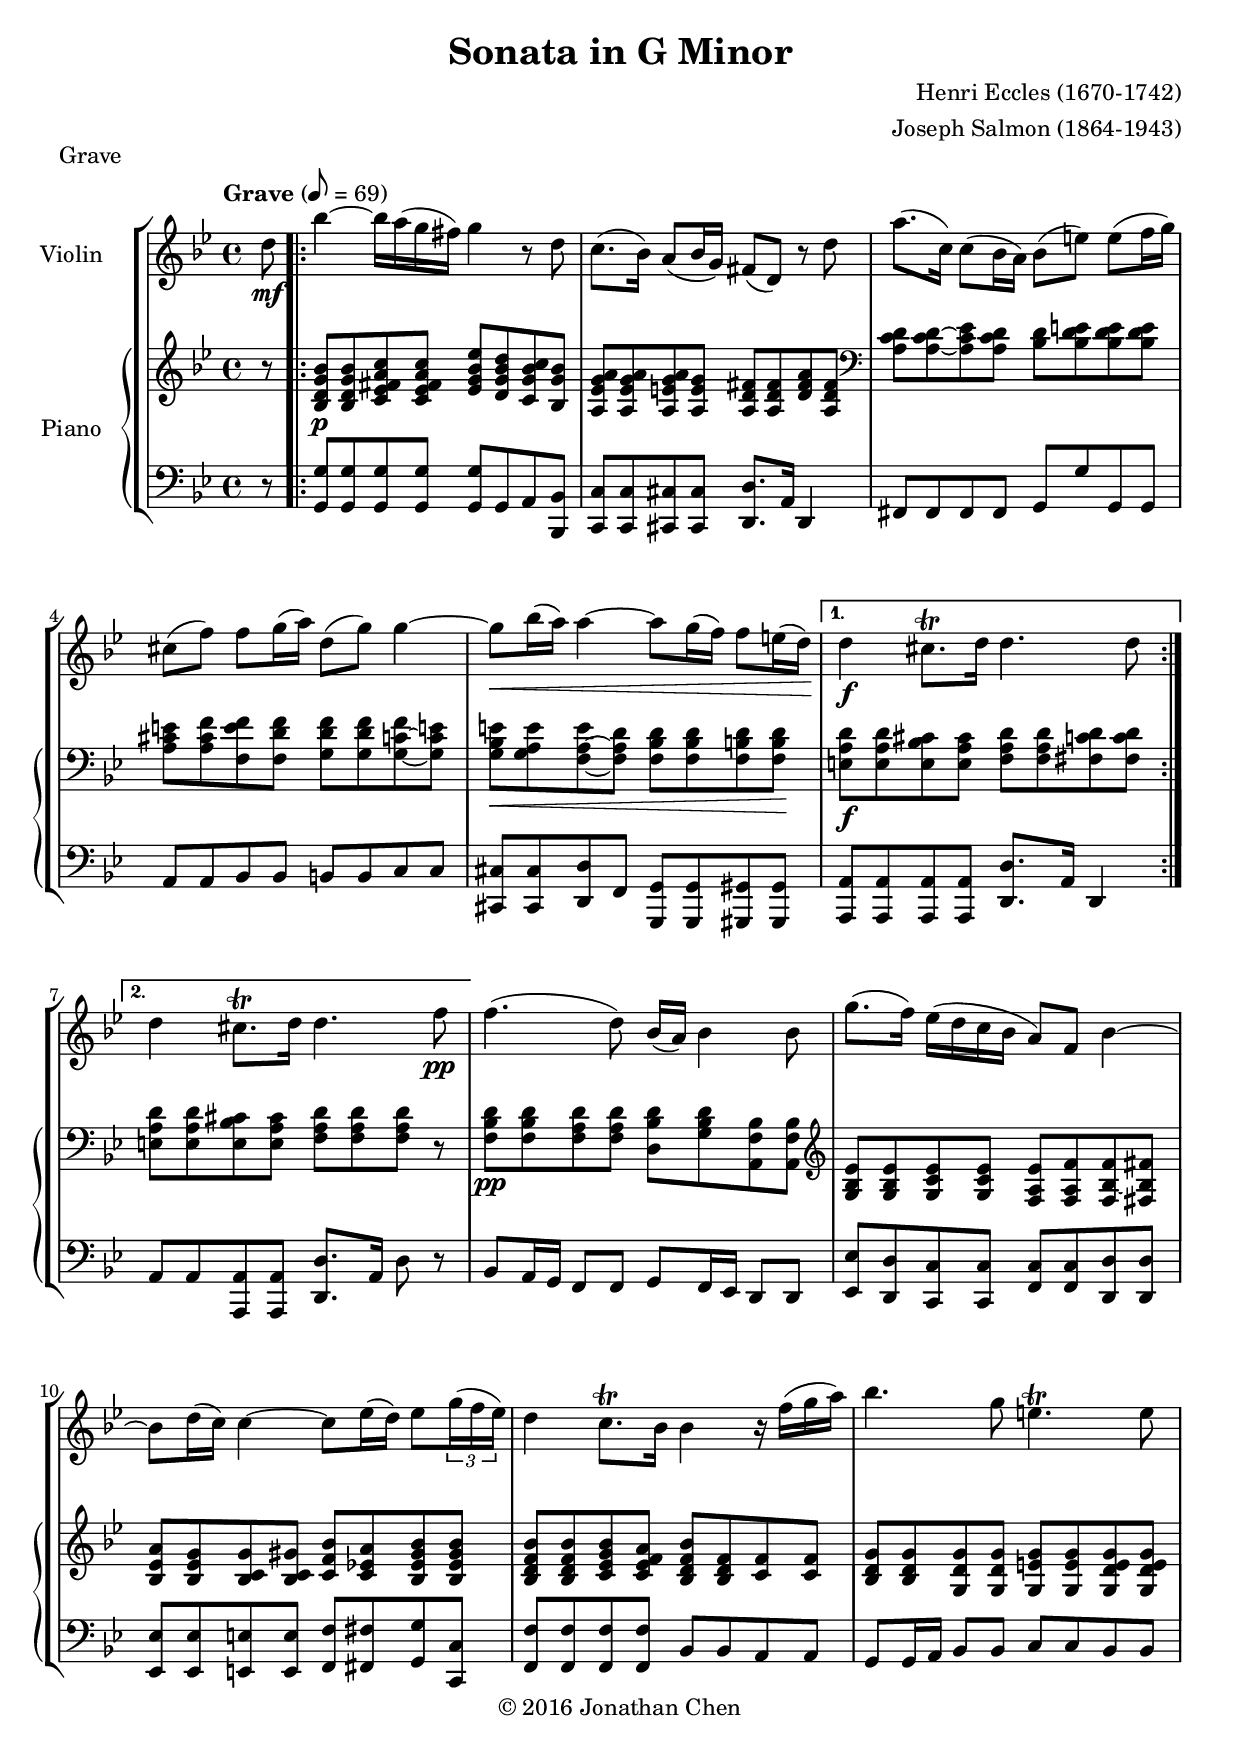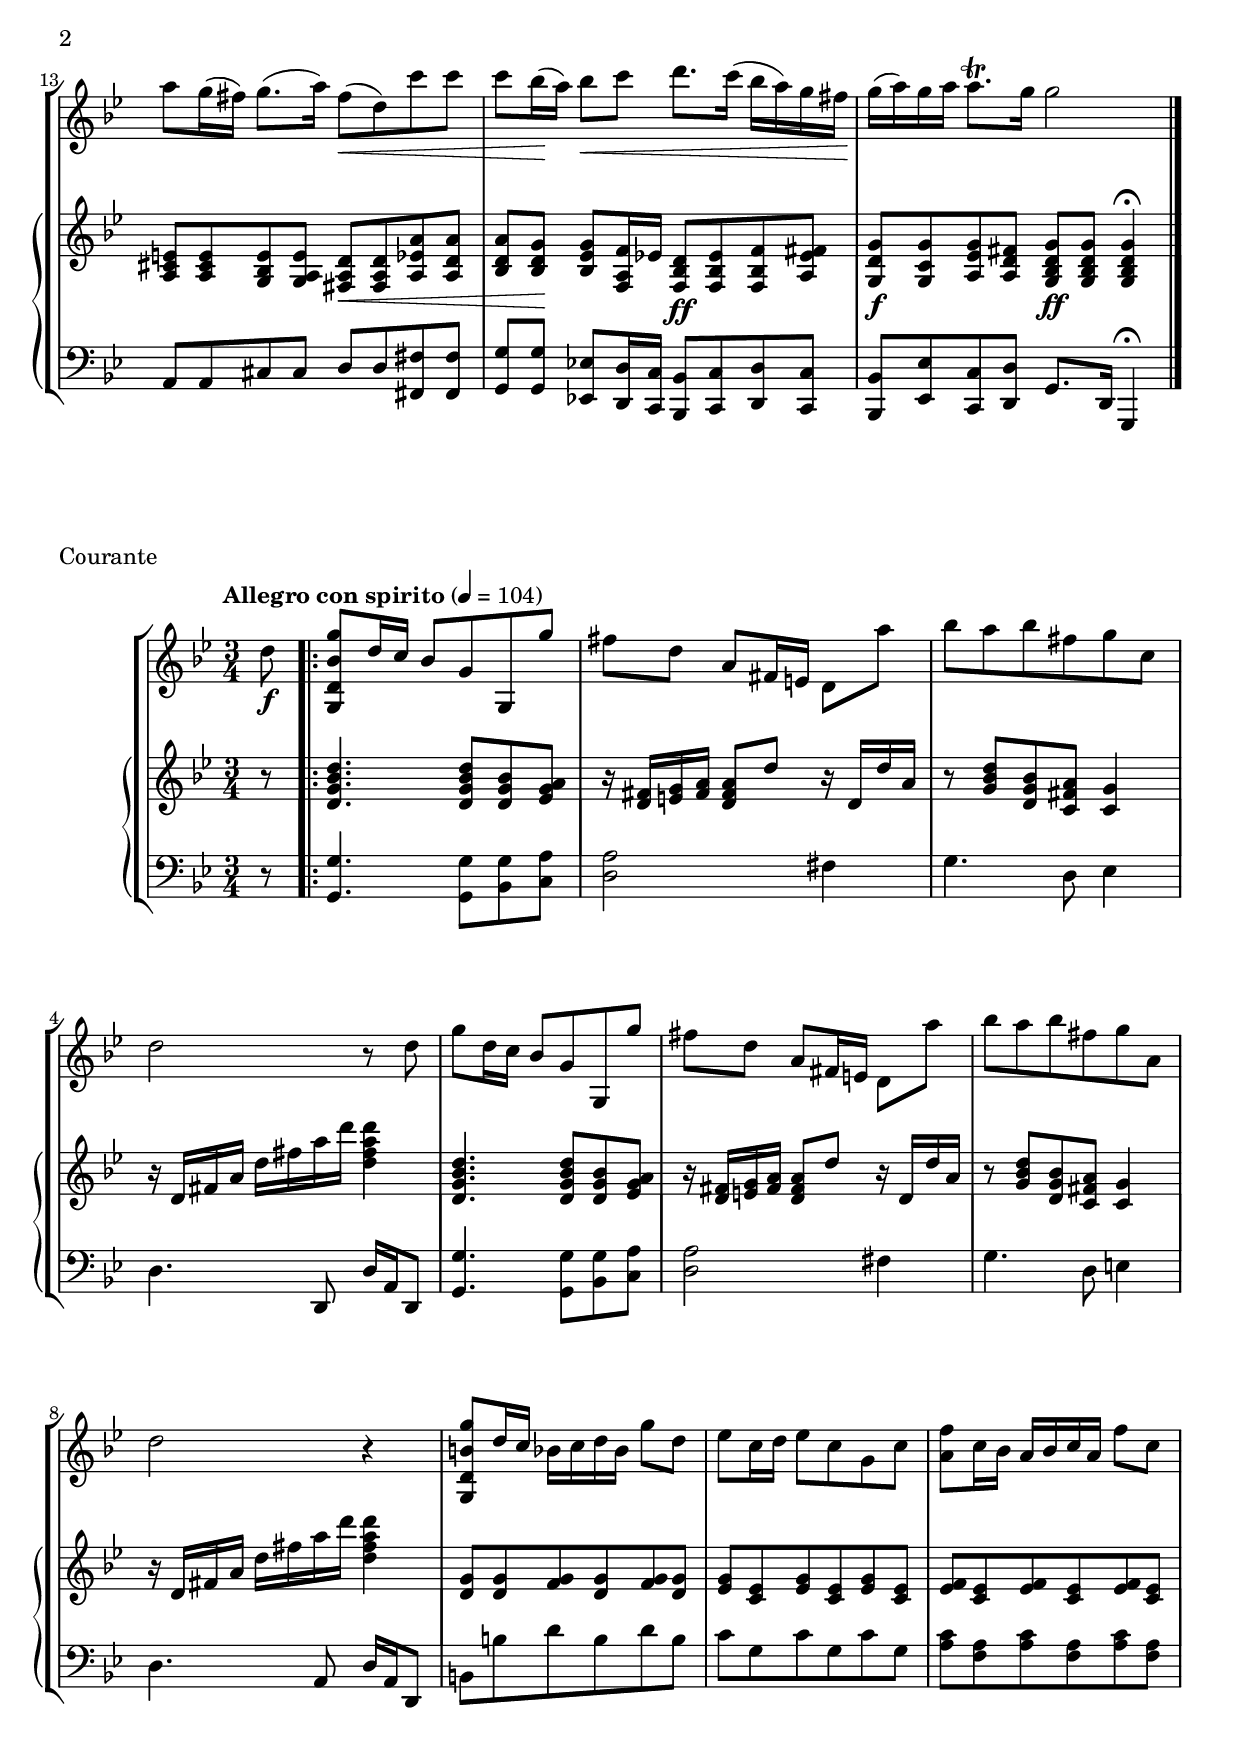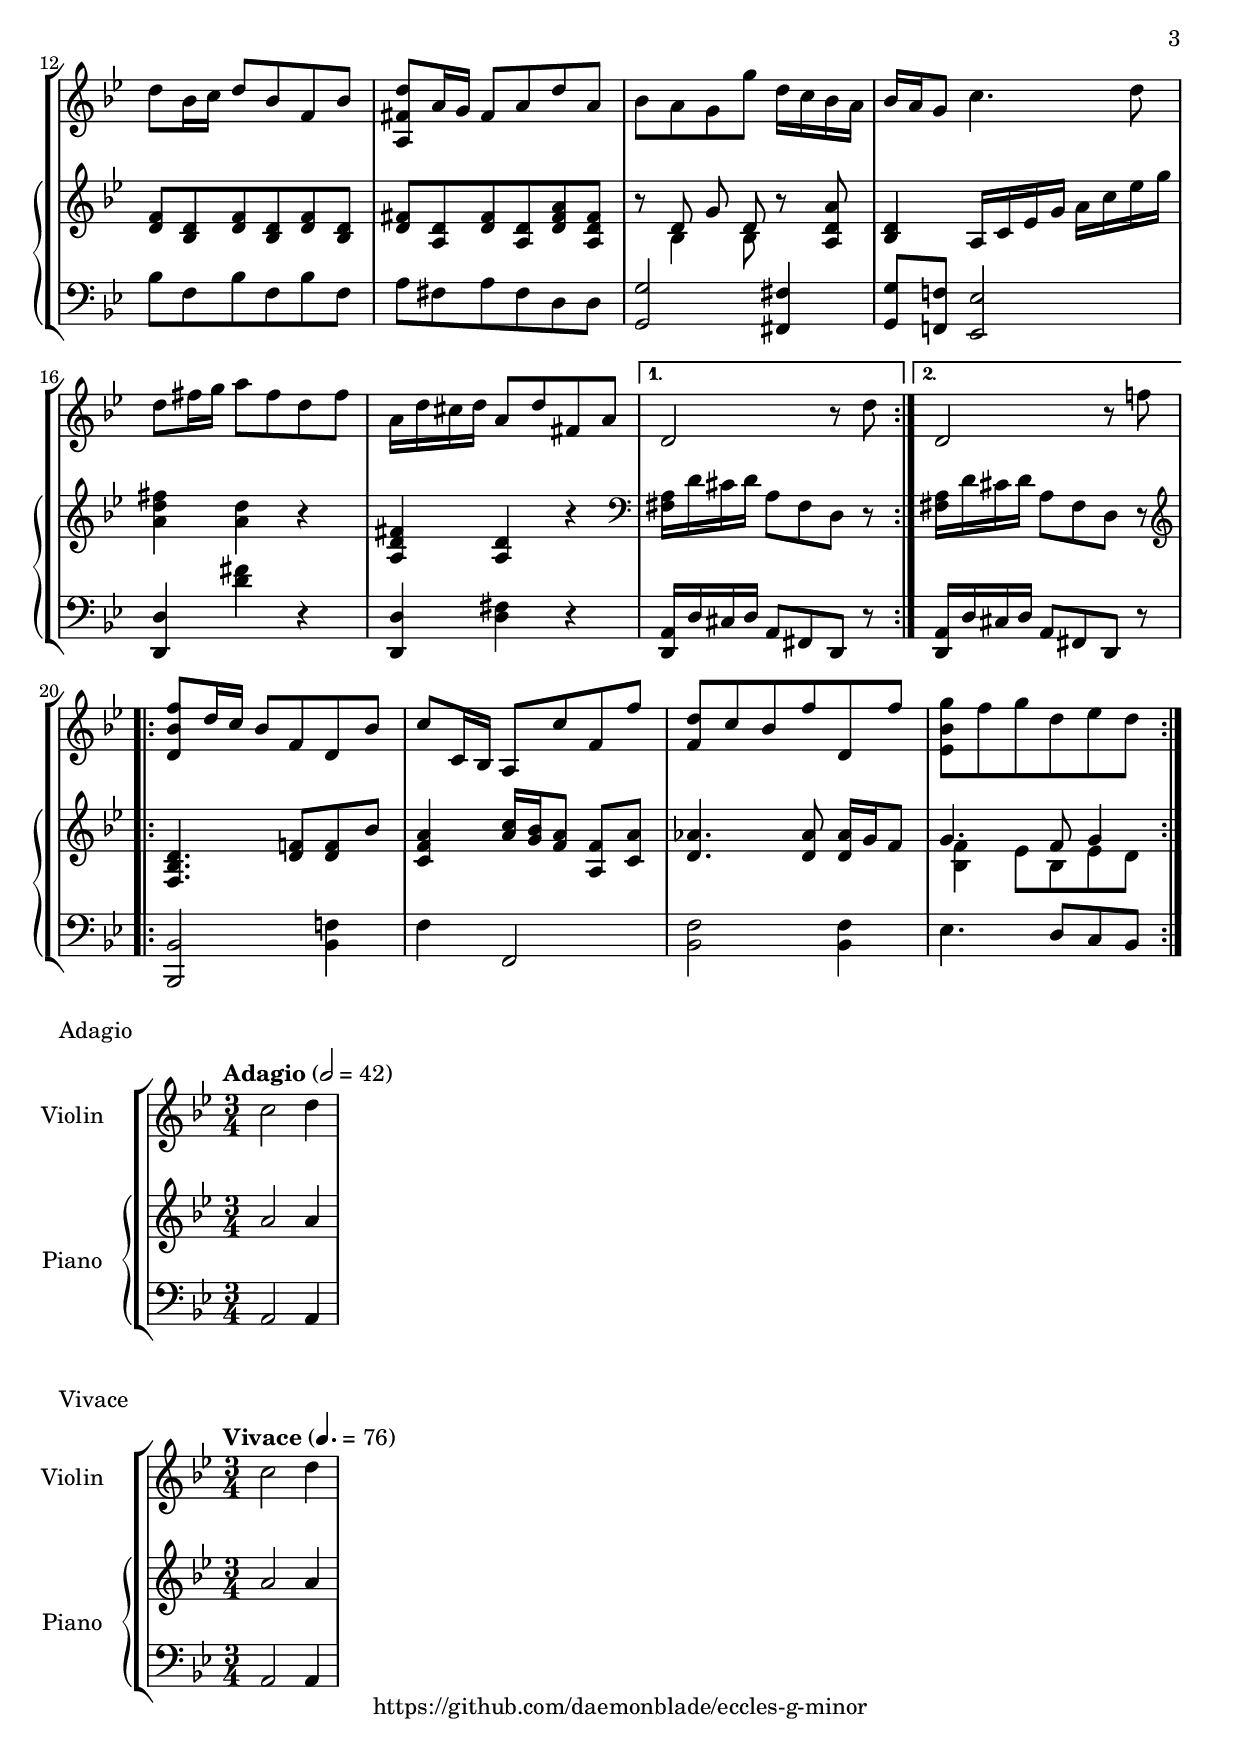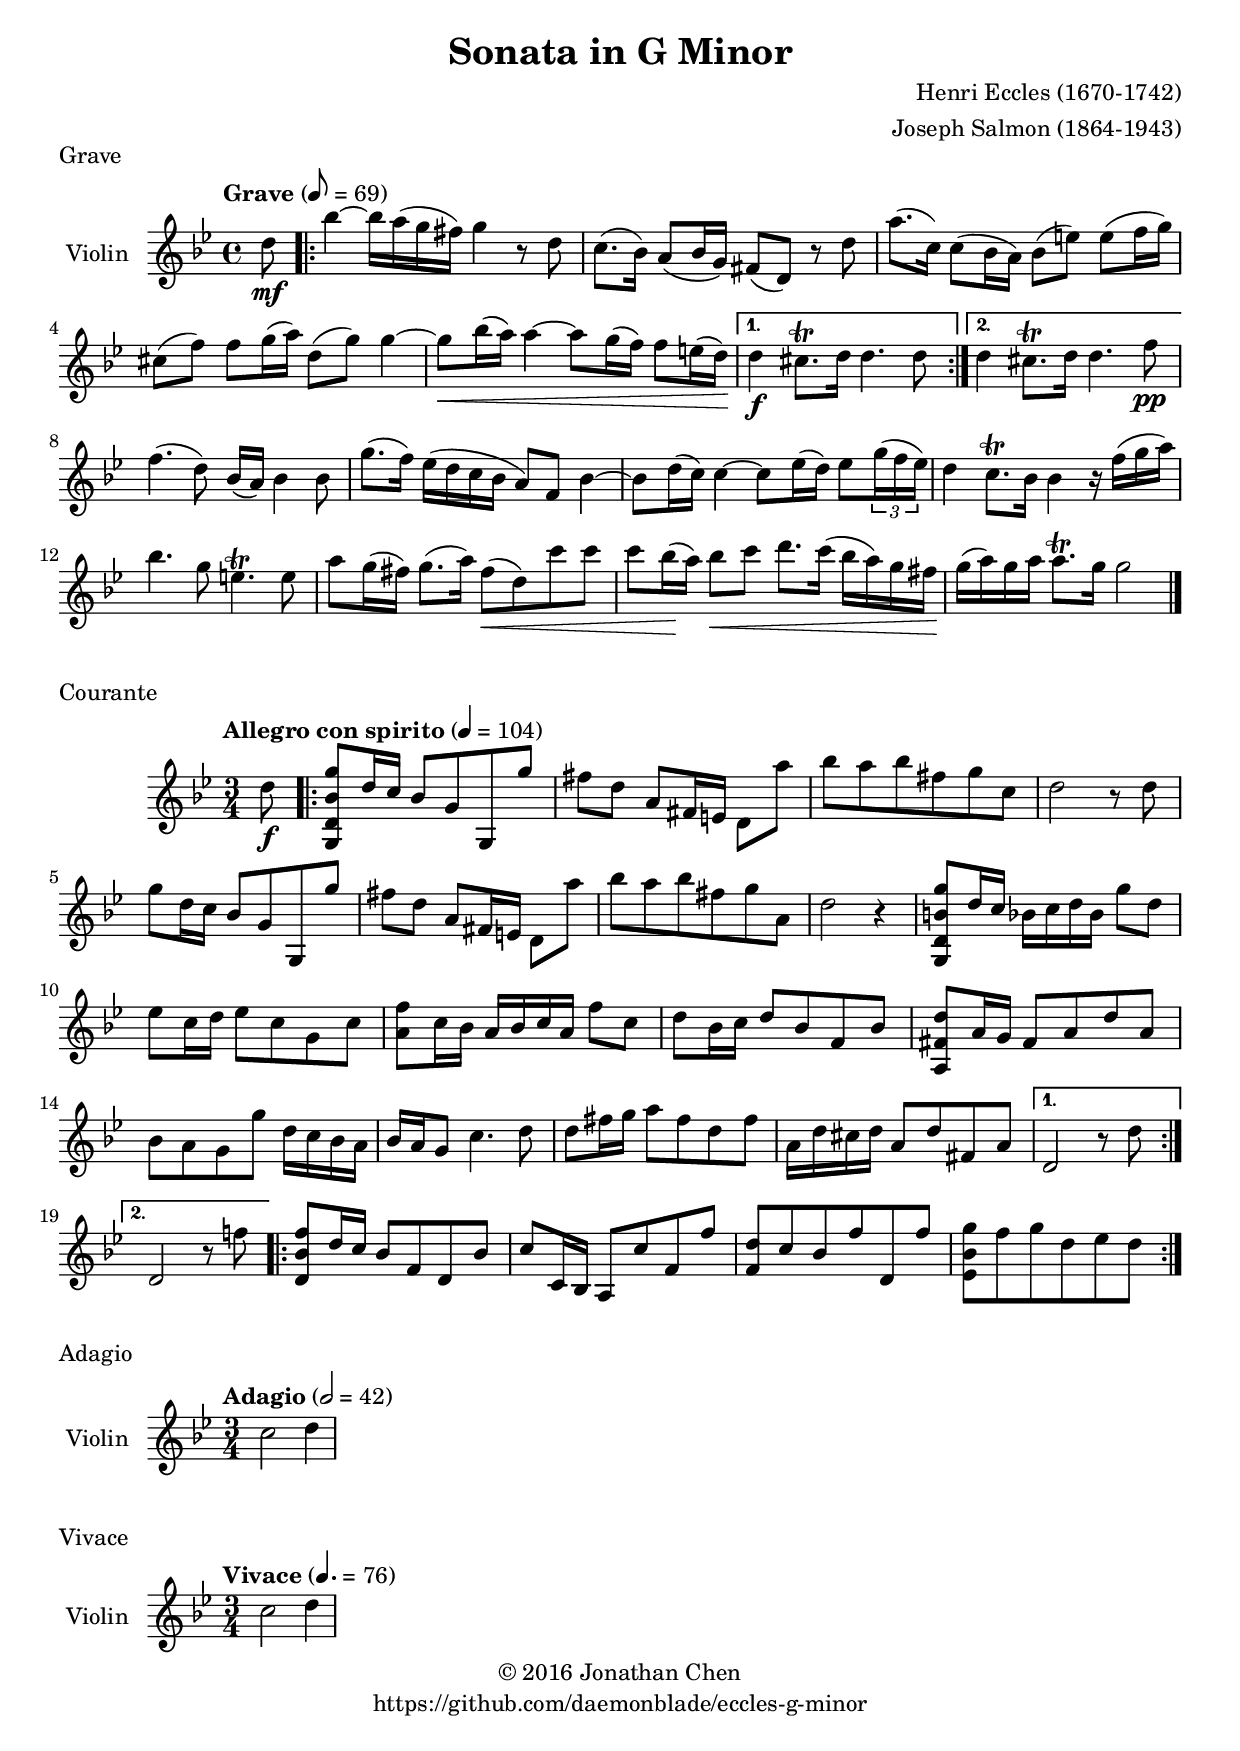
%
% Eccles Sonata in G Minor,
% transribed from J Salmons 1914 arrangement for violin and piano.
%
% indents: 2 spaces
%
\version "2.18.2"

\header
{
  title = "Sonata in G Minor"
  composer = "Henri Eccles (1670-1742)"
  arranger = "Joseph Salmon (1864-1943)"
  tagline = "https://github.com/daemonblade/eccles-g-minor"
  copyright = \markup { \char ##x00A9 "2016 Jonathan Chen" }
}

grave_begin =
{
  \tempo "Grave" 8 = 69
  \time 4/4
  \key g \minor
}

grave_violin = \new Voice \relative c''
{
  \set Staff.instrumentName = #"Violin "
  \partial 8 d8\mf |
  \repeat volta 2
  {
    bes'4 ~ bes16 a( g fis) g4 r8 d
    c8.( bes16) a8( bes16 g) fis8( d) r8 d'
    a'8.( c,16) c8( bes16 a) bes8( e) e( f16 g)
    cis,8( f) f g16( a) d,8( g) g4 ~
    g8\< bes16( a) a4 ~ a8 g16( f) f8 e16( d)\!
  }
  \alternative
  {
    {
      d4\f cis8.\trill d16 d4. d8
    }
    {
      d4 cis8.\trill d16 d4. f8\pp
    }
  }
  f4.( d8) bes16( a) bes4 bes8
  g'8.( f16) ees( d c bes a8) f bes4 ~
  bes8 d16( c) c4 ~ c8 ees16( d) ees8 \tuplet 3/2 {g16( f ees)}
  d4 c8.\trill bes16 bes4 r16 f'( g a)
  bes4. g8 e4.\trill e8
  a8 g16( fis) g8.( a16) fis8(\< d) c' c
  c bes16(\! a) bes8\< c d8. c16( bes a) g fis\!
  g( a) g a a8.\trill g16 g2
  \bar "|."
}

grave_piano_upper = \relative c''
{
  \clef treble
  r8 |
  \repeat volta 2
  {
    <bes, d g bes>8\p <bes d g bes> <c ees fis a c> <c ees fis a c>
      <ees g bes ees> <d g bes d> <c g' bes c> <bes g' bes>
    <a ees' g a> <a ees' g a> <a e' g a> <a e' g>
      <a d fis> <a d fis> <d fis a> <a d fis>
    \clef bass
    <a c d> <a c d> ~ <a c ees> <a c d> <bes d> <bes d e> <bes d e> <bes d e>
    <a cis e> <a cis f> <f e' f> <f d' f> <g d' f> <g d' f> <g c f> ~ <g c e!>
    <g bes e>\< <g a e'> <f a e'> ~ <f a d>
      <f bes d> <f bes d> <f b d> <f b d>\!
  }
  \alternative
  {
    {
      <e a d>\f <e a d> <e bes' cis> <e a cis>
        <f a d> <f a d> <fis c' d> <fis c' d>
    }
    {
      <e a d> <e a d> <e bes' cis> <e a cis> <f a d> <f a d> <f a d> r8
    }
  }
  <f bes d>\pp <f bes d> <f a d> <f a d>
    <d bes' d> <g bes d> <a, f' bes> <a f' bes>
  \clef treble
  <g' bes ees> <g bes ees> <g c ees> <g c ees>
    <f a ees'> <f a f'> <f bes f'> ~ <fis bes fis'>
  <bes ees a> <bes ees g> <bes c g'> <bes c gis'>
    <c f bes> <c ees! a> <bes ees gis bes> <bes ees gis bes>
  <bes d f bes> <bes d f bes> <c ees g bes> <c ees f a>
    <bes d f bes> <bes d f> <c f> <c f>
  <bes d g> <bes d g> <g d' g> <g d' g> <g e' g> <g e' g> <g d' e g> <g d' e g>
  <a cis e> <a cis e> <g bes e> <g a e'>
    <fis a d>\< <fis a d> <a ees' a> <a d a'>
  <bes d a'> <bes d g>\! <bes ees g> <f a f'>16 ees'!
    <f, bes d>8\ff <f bes ees> <f bes f'> <a ees' fis>
  <g d' g>\f <g c g'> <a ees' g> <a d fis>
    <g bes d g>\ff <g bes d g> <g bes d g>4\fermata
  \bar "|."
}

grave_piano_lower = \relative c
{
  \clef bass
  r8 |
  \repeat volta 2
  {
    <g g'>8 <g g'> <g g'> <g g'> <g g'> g a <bes, bes'>
    <c c'> <c c'> <cis cis'> <cis cis'> <d d'>8. a'16 d,4
    fis8 fis fis fis g g' g, g
    a8 a bes bes b b c c
    <cis, cis'> <cis cis'> <d d'> f <g, g'> <g g'> <gis gis'> <gis gis'>
  }
  \alternative
  {
    {
      <a a'> <a a'> <a a'> <a a'> <d d'>8. a'16 d,4
    }
    {
      a'8 a <a, a'> <a a'> <d d'>8. a'16 d8 r8
    }
  }
  bes a16 g f8 f g f16 ees d8 d
  <ees ees'> <d d'> <c c'> <c c'> <f c'> <f c'> <d d'> <d d'>
  <ees ees'> <ees ees'> <e e'> <e e'> <f f'> <fis fis'> <g g'> <c c,>
  <f, f'> <f f'> <f f'> <f f'> bes bes a a
  g8 g16 a bes8 bes c c bes bes
  a a cis cis d d <fis, fis'> <fis fis'>
  <g g'> <g g'> <ees! ees'!> <d d'>16 <c c'> <bes bes'>8 <c c'> <d d'> <c c'>
  <bes bes'> <ees ees'> <c c'> <d d'> g8. d16 g,4\fermata
  \bar "|."
}

%%%%%%%%%%%%%%%%%%%%%%%%%%%%%%%%%%%%%%%%%%%%%%%%%%%%%%%%%%%%%%%%%%%%%%%%%%%%%%%%

courante_begin =
{
  \tempo "Allegro con spirito" 4 = 104
  \time 3/4
  \key g \minor
}

courante_violin = \new Voice \relative c''
{
  \partial 8 d8\f |
  \repeat volta 2
  {
    <g,, d' bes' g'> d''16 c bes8 g g, g''
    fis d a fis16 e d8 a''
    bes a bes fis g c,
    d2 r8 d
    g d16 c bes8 g g, g''
    fis d a fis16 e d8 a''
    bes a bes fis g a,
    d2 r4
    <g,, d' b' g'>8 d''16 c bes c d bes g'8 d
    ees c16 d ees8 c g c
    <a f'> c16 bes a bes c a f'8 c
    d bes16 c d8 bes f bes
    <a, fis' d'> a'16 g fis8 a d a
    bes a g g' d16 c bes a
    bes a g8 c4. d8
    d fis16 g a8 fis d fis
    a,16 d cis d a8 d fis, a
  }
  \alternative
  {
    {
      d,2 r8 d'
    }
    {
      d,2 r8 f'!
    }
  }
  \repeat volta 2
  {
    <d, bes' f'> d'16 c bes8 f d bes'
    c c,16 bes a8 c' f, f'
    <f, d'> c' bes f' d, f'
    <ees, bes' g'> f' g d ees d
  }
}

courante_piano_upper = \relative c''
{
  \clef treble
  r8 |
  \repeat volta 2
  {
    <d, g bes d>4. <d g bes d>8 <d g bes> <ees g a>
    r16 <d fis> <e g> <fis a> <d fis a>8 d' r16 d, d' a
    r8 <g bes d> <d g bes> <c fis a> <c g'>4
    r16 d fis a d fis a d <d, fis a d>4
    <d, g bes d>4. <d g bes d>8 <d g bes> <ees g a>
    r16 <d fis> <e g> <fis a> <d fis a>8 d' r16 d, d' a
    r8 <g bes d> <d g bes> <c fis a> <c g'>4
    r16 d fis a d fis a d <d, fis a d>4
    <d, g>8 <d g> <f g> <d g> <f g> <d g>
    <ees g> <c ees> <ees g> <c ees> <ees g> <c ees>
    <ees f> <c ees> <ees f> <c ees> <ees f> <c ees>
    <d f> <bes d> <d f> <bes d> <d f> <bes d>
    <d fis> <a d> <d fis> <a d> <d fis a> <a d fis>
    r <<
        { d8 g d }
        \\
        { bes4 bes8 }
      >> r <a d a'>
    <bes d>4 a16 c ees g a c ees g
    <a, d fis>4 <a d> r
    <a, d fis> <a d> r
  }
  \alternative
  {
    {
      \clef bass
      <fis a>16 d' cis d a8 fis d r
    }
    {
      \clef bass
      <fis a>16 d' cis d a8 fis d r
    }
  }
  \repeat volta 2
  {
    \clef treble
    <f bes d>4. <d' f!>8 <d f> bes'
    <c, f a>4 <a' c>16 <g bes> <f a>8 <a, f'> <c a'>
    <d aes'>4. <d aes'>8 <d aes'>16 g f8
    <<
      {
        g4. f8 g4
      }
      \\
      {
        <bes, f'>4 es8 bes ees d
      }
    >>
  }
}

courante_piano_lower = \relative c
{
  \clef bass
  r8 |
  \repeat volta 2
  {
    <g g'>4. <g g'>8 <bes g'> <c a'>
    <d a'>2 fis4
    g4. d8 ees4
    d4. d,8 d'16 a d,8
    <g g'>4. <g g'>8 <bes g'> <c a'>
    <d a'>2 fis4
    g4. d8 e4
    d4. a8 d16 a d,8
    b' b' d b d b
    c g c g c g
    <a c> <f a> <a c> <f a> <a c> <f a>
    bes f bes f bes f
    a fis a fis d d
    <g, g'>2 <fis fis'>4
    <g g'>8 <f! f'!> <ees ees'>2
    <d d'>4 <d'' fis> r
    <d,, d'> <d' fis> r
  }
  \alternative
  {
    {
      <d, a'>16 d' cis d a8 fis d r
    }
    {
      <d a'>16 d' cis d a8 fis d r
    }
  }
  \repeat volta 2
  {
    <bes bes'>2 <bes' f'!>4
    f' f,2
    <bes f'> <bes f'>4
    ees4. d8 c bes
  }
}

%%%%%%%%%%%%%%%%%%%%%%%%%%%%%%%%%%%%%%%%%%%%%%%%%%%%%%%%%%%%%%%%%%%%%%%%%%%%%%%%

adagio_begin =
{
  \tempo "Adagio" 2 = 42
  \time 3/4
  \key g \minor
}

adagio_violin = \new Voice \relative c''
{
  \set Staff.instrumentName = #"Violin "
  c2 d4
}

adagio_piano_upper = \relative c''
{
  \clef treble
  a2 a4
}

adagio_piano_lower = \relative c
{
  \clef bass
  a2 a4
}

%%%%%%%%%%%%%%%%%%%%%%%%%%%%%%%%%%%%%%%%%%%%%%%%%%%%%%%%%%%%%%%%%%%%%%%%%%%%%%%%

vivace_begin =
{
  \tempo "Vivace" 4. = 76
  \time 3/4
  \key g \minor
}

vivace_violin = \new Voice \relative c''
{
  \set Staff.instrumentName = #"Violin "
  c2 d4
}

vivace_piano_upper = \relative c''
{
  \clef treble
  a2 a4
}

vivace_piano_lower = \relative c
{
  \clef bass
  a2 a4
}

%%%%%%%%%%%%%%%%%%%%%%%%%%%%%%%%%%%%%%%%%%%%%%%%%%%%%%%%%%%%%%%%%%%%%%%%%%%%%%%%
%
% Book Generation
%
%%%%%%%%%%%%%%%%%%%%%%%%%%%%%%%%%%%%%%%%%%%%%%%%%%%%%%%%%%%%%%%%%%%%%%%%%%%%%%%%
\book
{
  \bookOutputSuffix "All"
  \score
  {
    \new StaffGroup
    <<
      \new Staff << \grave_begin \grave_violin >>
      \new PianoStaff
      <<
        \set PianoStaff.instrumentName = #"Piano "
        \new Staff = "upper" << \grave_begin \grave_piano_upper >>
        \new Staff = "lower" << \grave_begin \grave_piano_lower >>
      >>
    >>
    \header
    {
      piece = "Grave"
    }
  }
  
  \score
  {
    \new StaffGroup
    <<
      \new Staff << \courante_begin \courante_violin >>
      \new PianoStaff
      <<
        \new Staff = "upper" << \courante_begin \courante_piano_upper >>
        \new Staff = "lower" << \courante_begin \courante_piano_lower >>
      >>
    >>
    \header
    {
      piece = "Courante"
    }
  }
  
  \score
  {
    \new StaffGroup
    <<
      \new Staff << \adagio_begin \adagio_violin >>
      \new PianoStaff
      <<
        \set PianoStaff.instrumentName = #"Piano "
        \new Staff = "upper" << \adagio_begin \adagio_piano_upper >>
        \new Staff = "lower" << \adagio_begin \adagio_piano_lower >>
      >>
    >>
    \header
    {
      piece = "Adagio"
    }
  }
  
  \score
  {
    \new StaffGroup
    <<
      \new Staff << \vivace_begin \vivace_violin >>
      \new PianoStaff
      <<
        \set PianoStaff.instrumentName = #"Piano "
        \new Staff = "upper" << \vivace_begin \vivace_piano_upper >>
        \new Staff = "lower" << \vivace_begin \vivace_piano_lower >>
      >>
    >>
    \header
    {
      piece = "Vivace"
    }
  }
}

\book
{
  \bookOutputSuffix "Violin"
  \score
  {
    \new Staff << \grave_begin \grave_violin >>
    \header
    {
      piece = "Grave"
    }
  }
  
  \score
  {
    \new Staff << \courante_begin \courante_violin >>
    \header
    {
      piece = "Courante"
    }
  }
  
  \score
  {
    \new Staff << \adagio_begin \adagio_violin >>
    \header
    {
      piece = "Adagio"
    }
  }
  
  \score
  {
    \new Staff << \vivace_begin \vivace_violin >>
    \header
    {
      piece = "Vivace"
    }
  }
}
